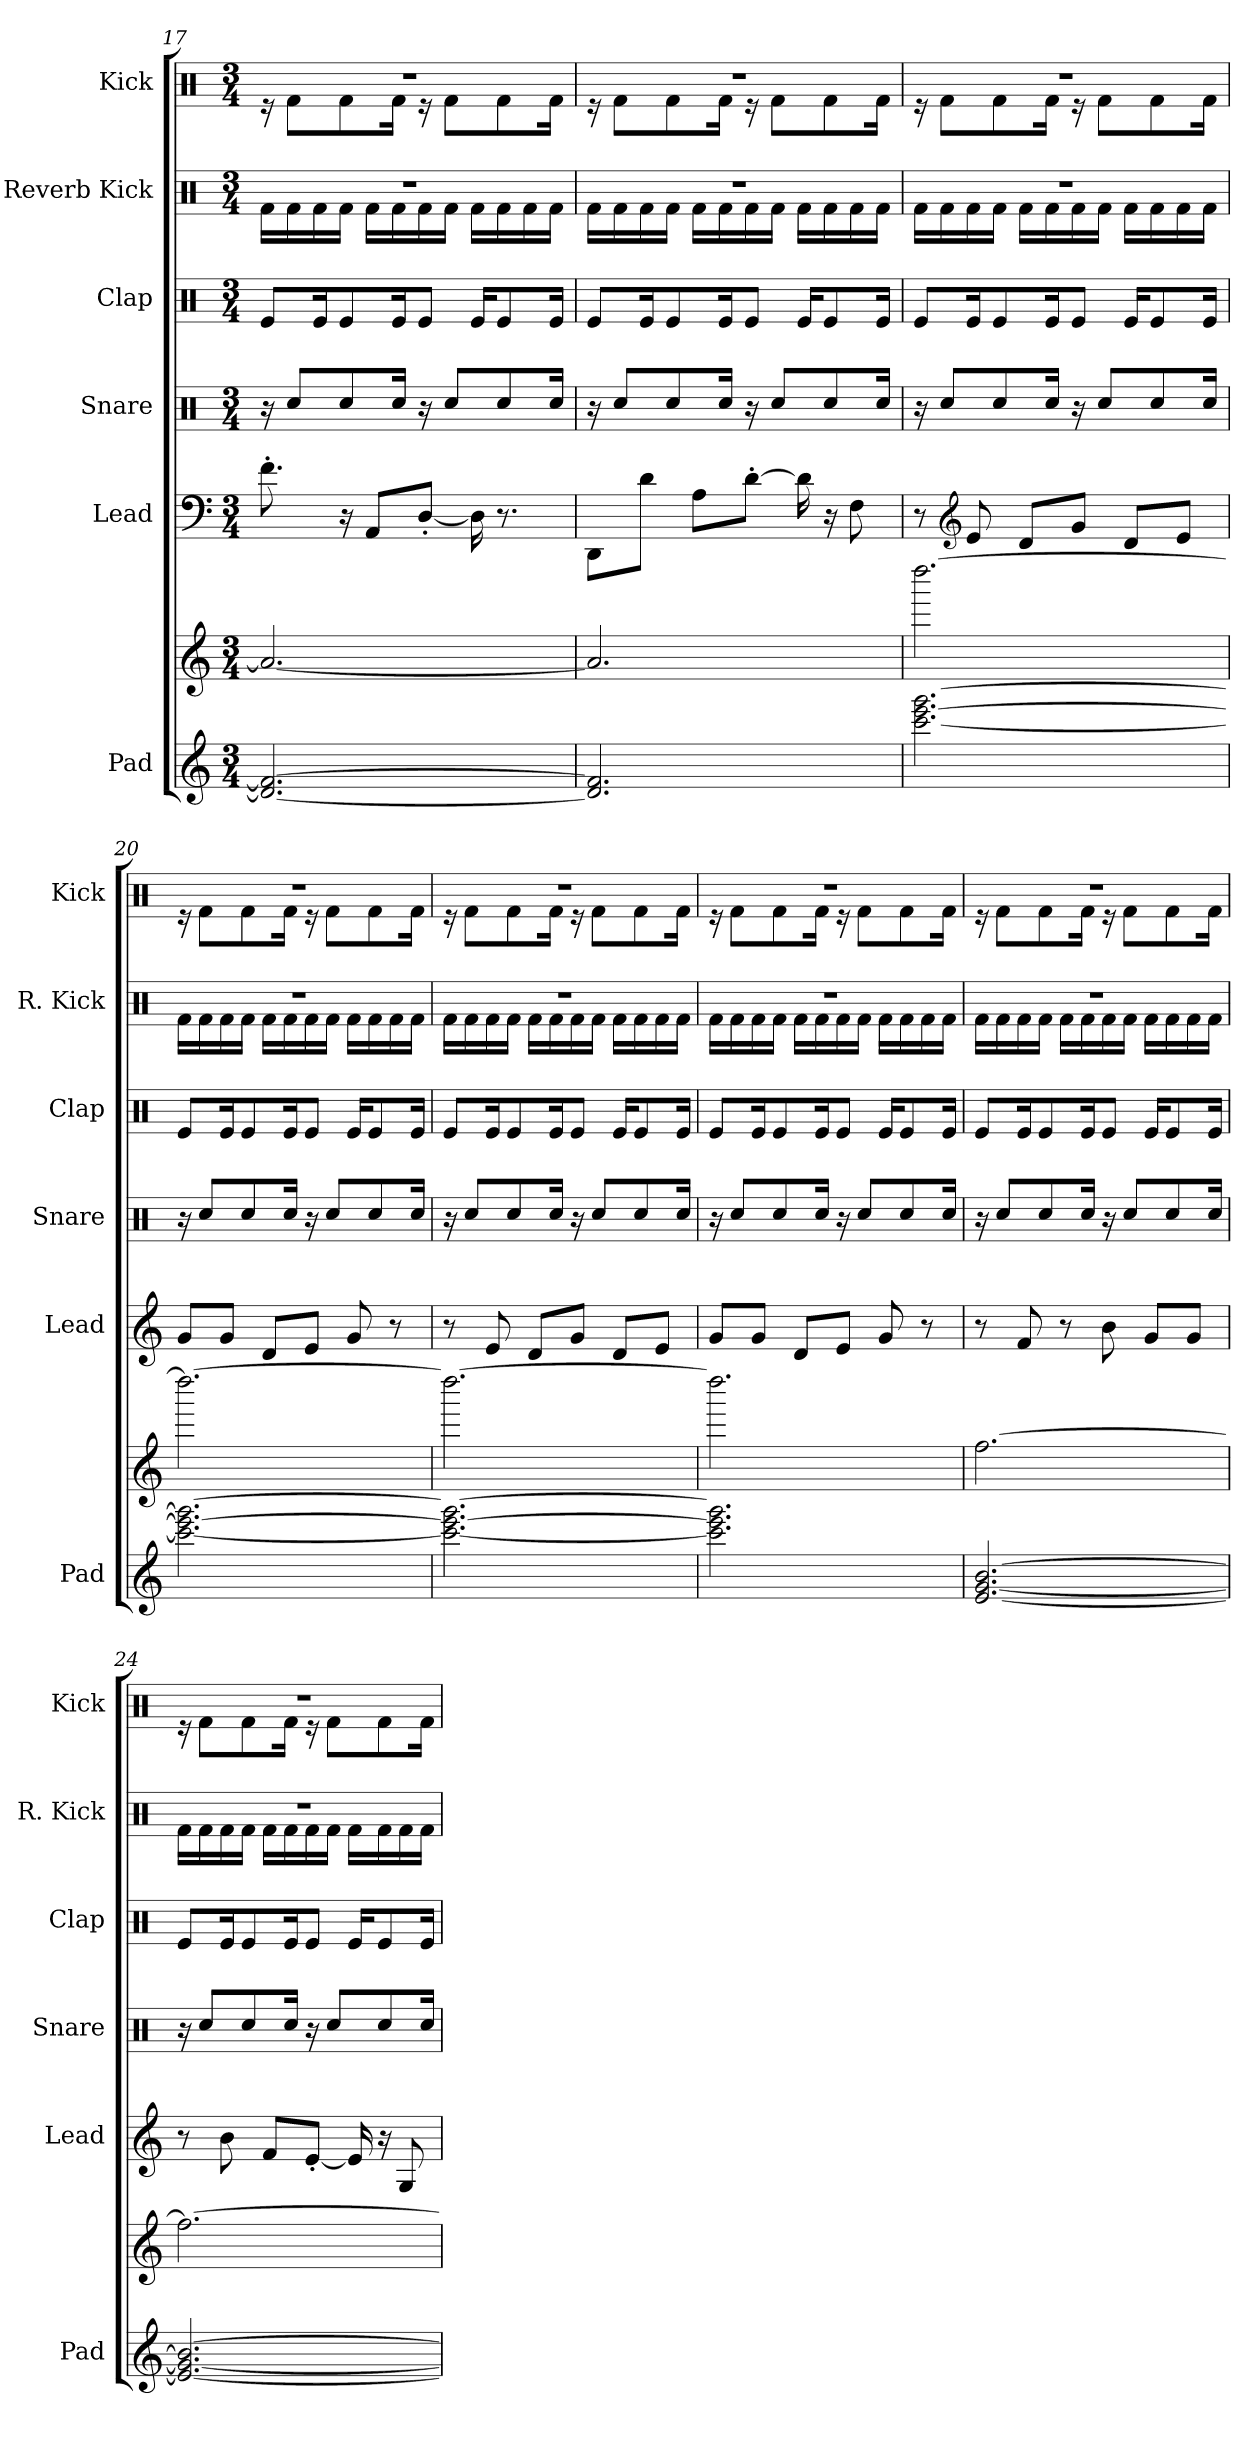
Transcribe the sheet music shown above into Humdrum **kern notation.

**kern	**kern	**kern	**kern	**kern	**kern	**kern
*part6	*part6	*part5	*part4	*part3	*part2	*part1
*staff7	*staff6	*staff5	*staff4	*staff3	*staff2	*staff1
*I"Pad	*	*I"Lead	*I"Snare	*I"Clap	*I"Reverb Kick	*I"Kick
*I'Pad	*	*I'Lead	*I'Snare	*I'Clap	*I'R. Kick	*I'Kick
*clefG2	*clefG2	*clefF4	*clefX	*clefX	*clefX	*clefX
*k[]	*k[]	*k[]	*k[]	*k[]	*k[]	*k[]
*M3/4	*M3/4	*M3/4	*M3/4	*M3/4	*M3/4	*M3/4
=17	=17	=17	=17	=17	=17	=17
*	*	*	*	*	*^	*^
2.d/_ 2.f/_	2.a/_	8.f'\	16r	8Re/L	2.r	16Rf\LL	2.r	16r
.	.	.	8Rcc/L	.	.	16Rf\	.	8Rf\L
.	.	.	.	16Re/K	.	16Rf\	.	.
.	.	16r	8Rcc/	8Re/	.	16Rf\JJ	.	8Rf\
.	.	8AA/L	.	.	.	16Rf\LL	.	.
.	.	.	16Rcc/Jk	16Re/K	.	16Rf\	.	16Rf\Jk
.	.	[8D'/J	16r	8Re/J	.	16Rf\	.	16r
.	.	.	8Rcc/L	.	.	16Rf\JJ	.	8Rf\L
.	.	16D\]	.	16Re/KL	.	16Rf\LL	.	.
.	.	8.r	8Rcc/	8Re/	.	16Rf\	.	8Rf\
.	.	.	.	.	.	16Rf\	.	.
.	.	.	16Rcc/Jk	16Re/Jk	.	16Rf\JJ	.	16Rf\Jk
=18	=18	=18	=18	=18	=18	=18	=18	=18
2.d/] 2.f/]	2.a/]	8DD\L	16r	8Re/L	2.r	16Rf\LL	2.r	16r
.	.	.	8Rcc/L	.	.	16Rf\	.	8Rf\L
.	.	8d\J	.	16Re/K	.	16Rf\	.	.
.	.	.	8Rcc/	8Re/	.	16Rf\JJ	.	8Rf\
.	.	8A\L	.	.	.	16Rf\LL	.	.
.	.	.	16Rcc/Jk	16Re/K	.	16Rf\	.	16Rf\Jk
.	.	[8d'\J	16r	8Re/J	.	16Rf\	.	16r
.	.	.	8Rcc/L	.	.	16Rf\JJ	.	8Rf\L
.	.	16d\]	.	16Re/KL	.	16Rf\LL	.	.
.	.	16r	8Rcc/	8Re/	.	16Rf\	.	8Rf\
.	.	8F\	.	.	.	16Rf\	.	.
.	.	.	16Rcc/Jk	16Re/Jk	.	16Rf\JJ	.	16Rf\Jk
!!LO:LB:g=z	!!
=19	=19	=19	=19	=19	=19	=19	=19	=19
[2.ccc\ [2.eee\ [2.ggg\	[2.dddd\	8r	16r	8Re/L	2.r	16Rf\LL	2.r	16r
.	.	.	8Rcc/L	.	.	16Rf\	.	8Rf\L
*	*	*clefG2	*	*	*	*	*	*
.	.	8e/	.	16Re/K	.	16Rf\	.	.
.	.	.	8Rcc/	8Re/	.	16Rf\JJ	.	8Rf\
.	.	8d/L	.	.	.	16Rf\LL	.	.
.	.	.	16Rcc/Jk	16Re/K	.	16Rf\	.	16Rf\Jk
.	.	8g/J	16r	8Re/J	.	16Rf\	.	16r
.	.	.	8Rcc/L	.	.	16Rf\JJ	.	8Rf\L
.	.	8d/L	.	16Re/KL	.	16Rf\LL	.	.
.	.	.	8Rcc/	8Re/	.	16Rf\	.	8Rf\
.	.	8e/J	.	.	.	16Rf\	.	.
.	.	.	16Rcc/Jk	16Re/Jk	.	16Rf\JJ	.	16Rf\Jk
=20	=20	=20	=20	=20	=20	=20	=20	=20
2.ccc\_ 2.eee\_ 2.ggg\_	2.dddd\_	8g/L	16r	8Re/L	2.r	16Rf\LL	2.r	16r
.	.	.	8Rcc/L	.	.	16Rf\	.	8Rf\L
.	.	8g/J	.	16Re/K	.	16Rf\	.	.
.	.	.	8Rcc/	8Re/	.	16Rf\JJ	.	8Rf\
.	.	8d/L	.	.	.	16Rf\LL	.	.
.	.	.	16Rcc/Jk	16Re/K	.	16Rf\	.	16Rf\Jk
.	.	8e/J	16r	8Re/J	.	16Rf\	.	16r
.	.	.	8Rcc/L	.	.	16Rf\JJ	.	8Rf\L
.	.	8g/	.	16Re/KL	.	16Rf\LL	.	.
.	.	.	8Rcc/	8Re/	.	16Rf\	.	8Rf\
.	.	8r	.	.	.	16Rf\	.	.
.	.	.	16Rcc/Jk	16Re/Jk	.	16Rf\JJ	.	16Rf\Jk
=21	=21	=21	=21	=21	=21	=21	=21	=21
2.ccc\_ 2.eee\_ 2.ggg\_	2.dddd\_	8r	16r	8Re/L	2.r	16Rf\LL	2.r	16r
.	.	.	8Rcc/L	.	.	16Rf\	.	8Rf\L
.	.	8e/	.	16Re/K	.	16Rf\	.	.
.	.	.	8Rcc/	8Re/	.	16Rf\JJ	.	8Rf\
.	.	8d/L	.	.	.	16Rf\LL	.	.
.	.	.	16Rcc/Jk	16Re/K	.	16Rf\	.	16Rf\Jk
.	.	8g/J	16r	8Re/J	.	16Rf\	.	16r
.	.	.	8Rcc/L	.	.	16Rf\JJ	.	8Rf\L
.	.	8d/L	.	16Re/KL	.	16Rf\LL	.	.
.	.	.	8Rcc/	8Re/	.	16Rf\	.	8Rf\
.	.	8e/J	.	.	.	16Rf\	.	.
.	.	.	16Rcc/Jk	16Re/Jk	.	16Rf\JJ	.	16Rf\Jk
!!LO:PB:g=z	!!
=22	=22	=22	=22	=22	=22	=22	=22	=22
2.ccc\] 2.eee\] 2.ggg\]	2.dddd\]	8g/L	16r	8Re/L	2.r	16Rf\LL	2.r	16r
.	.	.	8Rcc/L	.	.	16Rf\	.	8Rf\L
.	.	8g/J	.	16Re/K	.	16Rf\	.	.
.	.	.	8Rcc/	8Re/	.	16Rf\JJ	.	8Rf\
.	.	8d/L	.	.	.	16Rf\LL	.	.
.	.	.	16Rcc/Jk	16Re/K	.	16Rf\	.	16Rf\Jk
.	.	8e/J	16r	8Re/J	.	16Rf\	.	16r
.	.	.	8Rcc/L	.	.	16Rf\JJ	.	8Rf\L
.	.	8g/	.	16Re/KL	.	16Rf\LL	.	.
.	.	.	8Rcc/	8Re/	.	16Rf\	.	8Rf\
.	.	8r	.	.	.	16Rf\	.	.
.	.	.	16Rcc/Jk	16Re/Jk	.	16Rf\JJ	.	16Rf\Jk
=23	=23	=23	=23	=23	=23	=23	=23	=23
[2.e/ [2.g/ [2.b/	[2.ff\	8r	16r	8Re/L	2.r	16Rf\LL	2.r	16r
.	.	.	8Rcc/L	.	.	16Rf\	.	8Rf\L
.	.	8f/	.	16Re/K	.	16Rf\	.	.
.	.	.	8Rcc/	8Re/	.	16Rf\JJ	.	8Rf\
.	.	8r	.	.	.	16Rf\LL	.	.
.	.	.	16Rcc/Jk	16Re/K	.	16Rf\	.	16Rf\Jk
.	.	8b\	16r	8Re/J	.	16Rf\	.	16r
.	.	.	8Rcc/L	.	.	16Rf\JJ	.	8Rf\L
.	.	8g/L	.	16Re/KL	.	16Rf\LL	.	.
.	.	.	8Rcc/	8Re/	.	16Rf\	.	8Rf\
.	.	8g/J	.	.	.	16Rf\	.	.
.	.	.	16Rcc/Jk	16Re/Jk	.	16Rf\JJ	.	16Rf\Jk
=24	=24	=24	=24	=24	=24	=24	=24	=24
2.e/_ 2.g/_ 2.b/_	2.ff\_	8r	16r	8Re/L	2.r	16Rf\LL	2.r	16r
.	.	.	8Rcc/L	.	.	16Rf\	.	8Rf\L
.	.	8b\	.	16Re/K	.	16Rf\	.	.
.	.	.	8Rcc/	8Re/	.	16Rf\JJ	.	8Rf\
.	.	8f/L	.	.	.	16Rf\LL	.	.
.	.	.	16Rcc/Jk	16Re/K	.	16Rf\	.	16Rf\Jk
.	.	[8e'/J	16r	8Re/J	.	16Rf\	.	16r
.	.	.	8Rcc/L	.	.	16Rf\JJ	.	8Rf\L
.	.	16e/]	.	16Re/KL	.	16Rf\LL	.	.
.	.	16r	8Rcc/	8Re/	.	16Rf\	.	8Rf\
.	.	8G/	.	.	.	16Rf\	.	.
.	.	.	16Rcc/Jk	16Re/Jk	.	16Rf\JJ	.	16Rf\Jk
*	*	*	*	*	*v	*v	*	*
*	*	*	*	*	*	*v	*v
=	=	=	=	=	=	=
*-	*-	*-	*-	*-	*-	*-
